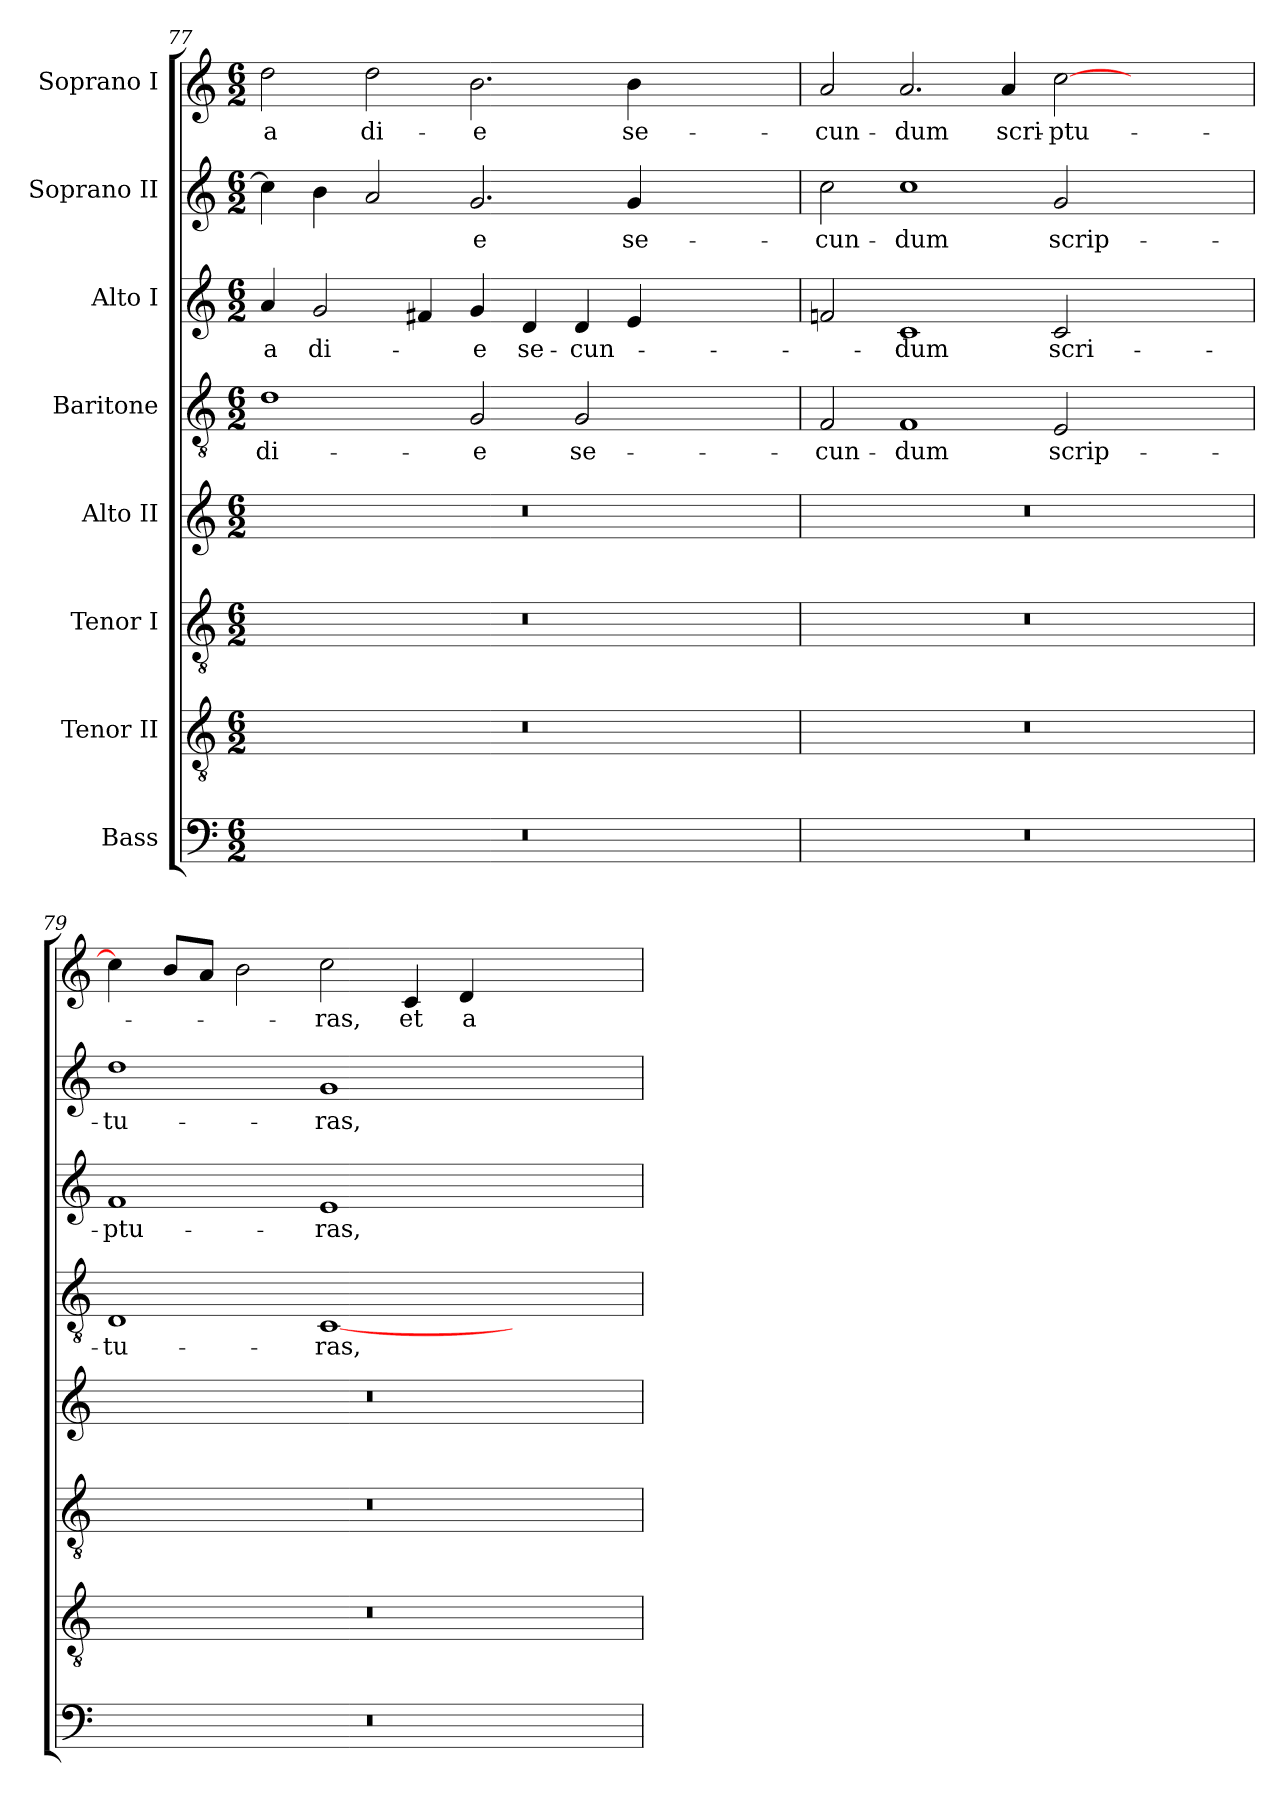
**kern	**kern	**kern	**kern	**kern	**text	**kern	**text	**kern	**text	**kern	**text
*part8	*part7	*part6	*part5	*part4	*part4	*part3	*part3	*part2	*part2	*part1	*part1
*staff8	*staff7	*staff6	*staff5	*staff4	*staff4	*staff3	*staff3	*staff2	*staff2	*staff1	*staff1
*I"Bass	*I"Tenor II	*I"Tenor I	*I"Alto II	*I"Baritone	*	*I"Alto I	*	*I"Soprano II	*	*I"Soprano I	*
*clefF4	*clefGv2	*clefGv2	*clefG2	*clefGv2	*	*clefG2	*	*clefG2	*	*clefG2	*
*ITrd7c12	*ITrd7c12	*ITrd7c12	*	*ITrd7c12	*	*	*	*	*	*	*
*k[]	*k[]	*k[]	*k[]	*k[]	*	*k[]	*	*k[]	*	*k[]	*
*C:	*C:	*C:	*C:	*C:	*	*C:	*	*C:	*	*C:	*
*M6/2	*M6/2	*M6/2	*M6/2	*M6/2	*	*M6/2	*	*M6/2	*	*M6/2	*
=77	=77	=77	=77	=77	=77	=77	=77	=77	=77	=77	=77
!LO:N:vis=1	!LO:N:vis=1	!LO:N:vis=1	!LO:N:vis=1	!	!	!	!	!	!	!	!
!	!	!	!	!	!LO:LY:b:color=#000000	!	!	!	!	!	!
!	!	!	!	!	!	!	!LO:LY:b:color=#000000	!	!	!	!
!	!	!	!	!	!	!	!	!	!	!	!LO:LY:b:color=#000000
0.r	0.r	0.r	0.r	1Di	di-	4ai/	-a	4cci\]	.	2ddi\	-a
!	!	!	!	!	!	!	!LO:LY:b:color=#000000	!	!	!	!
.	.	.	.	.	.	2gi/	di-	4bi\	.	.	.
!	!	!	!	!	!	!	!	!	!	!	!LO:LY:b:color=#000000
.	.	.	.	.	.	.	.	2ai/	.	2ddi\	di-
.	.	.	.	.	.	4f#Xi/	.	.	.	.	.
!	!	!	!	!	!LO:LY:b:color=#000000	!	!	!	!	!	!
!	!	!	!	!	!	!	!LO:LY:b:color=#000000	!	!	!	!
!	!	!	!	!	!	!	!	!	!LO:LY:b:color=#000000	!	!
!	!	!	!	!	!	!	!	!	!	!	!LO:LY:b:color=#000000
.	.	.	.	2GGi/	-e	4gi/	-e	2.gi/	-e	2.bi\	-e
!	!	!	!	!	!	!	!LO:LY:b:color=#000000	!	!	!	!
.	.	.	.	.	.	4di/	se-	.	.	.	.
!	!	!	!	!	!LO:LY:b:color=#000000	!	!	!	!	!	!
!	!	!	!	!	!	!	!LO:LY:b:color=#000000	!	!	!	!
.	.	.	.	2GGi/	se-	4di/	-cun-	.	.	.	.
!	!	!	!	!	!	!	!	!	!LO:LY:b:color=#000000	!	!
!	!	!	!	!	!	!	!	!	!	!	!LO:LY:b:color=#000000
.	.	.	.	.	.	4ei/	.	4gi/	se-	4bi\	se-
.	.	.	.	1ryy	.	1ryy	.	1ryy	.	1ryy	.
=78	=78	=78	=78	=78	=78	=78	=78	=78	=78	=78	=78
!LO:N:vis=1	!LO:N:vis=1	!LO:N:vis=1	!LO:N:vis=1	!	!	!	!	!	!	!	!
!	!	!	!	!	!LO:LY:b:color=#000000	!	!	!	!	!	!
!	!	!	!	!	!	!	!	!	!LO:LY:b:color=#000000	!	!
!	!	!	!	!	!	!	!	!	!	!	!LO:LY:b:color=#000000
0.r	0.r	0.r	0.r	2FFi/	-cun-	2fni/	.	2cci\	-cun-	2ai/	-cun-
!	!	!	!	!	!LO:LY:b:color=#000000	!	!	!	!	!	!
!	!	!	!	!	!	!	!LO:LY:b:color=#000000	!	!	!	!
!	!	!	!	!	!	!	!	!	!LO:LY:b:color=#000000	!	!
!	!	!	!	!	!	!	!	!	!	!	!LO:LY:b:color=#000000
.	.	.	.	1FFi	-dum	1ci	-dum	1cci	-dum	2.ai/	-dum
!	!	!	!	!	!	!	!	!	!	!	!LO:LY:b:color=#000000
.	.	.	.	.	.	.	.	.	.	4ai/	scri-
!	!	!	!	!	!LO:LY:b:color=#000000	!	!	!	!	!	!
!	!	!	!	!	!	!	!LO:LY:b:color=#000000	!	!	!	!
!	!	!	!	!	!	!	!	!	!LO:LY:b:color=#000000	!	!
!	!	!	!	!	!	!	!	!	!	!	!LO:LY:b:color=#000000
.	.	.	.	2EEi/	scrip-	2ci/	scri-	2gi/	scrip-	[>2cci\	-ptu-
.	.	.	.	1ryy	.	1ryy	.	1ryy	.	1ryy	.
=79	=79	=79	=79	=79	=79	=79	=79	=79	=79	=79	=79
!LO:N:vis=1	!LO:N:vis=1	!LO:N:vis=1	!LO:N:vis=1	!	!	!	!	!	!	!	!
!	!	!	!	!	!LO:LY:b:color=#000000	!	!	!	!	!	!
!	!	!	!	!	!	!	!LO:LY:b:color=#000000	!	!	!	!
!	!	!	!	!	!	!	!	!	!LO:LY:b:color=#000000	!	!
0.r	0.r	0.r	0.r	1DDi	-tu-	1fi	-ptu-	1ddi	-tu-	4cci\]	.
.	.	.	.	.	.	.	.	.	.	8bi/L	.
.	.	.	.	.	.	.	.	.	.	8ai/J	.
.	.	.	.	.	.	.	.	.	.	2bi\	.
!	!	!	!	!	!LO:LY:b:color=#000000	!	!	!	!	!	!
!	!	!	!	!	!	!	!LO:LY:b:color=#000000	!	!	!	!
!	!	!	!	!	!	!	!	!	!LO:LY:b:color=#000000	!	!
!	!	!	!	!	!	!	!	!	!	!	!LO:LY:b:color=#000000
.	.	.	.	[<1CCi	-ras,	1ei	-ras,	1gi	-ras,	2cci\	-ras,
!	!	!	!	!	!	!	!	!	!	!	!LO:LY:b:color=#000000
.	.	.	.	.	.	.	.	.	.	4ci/	et
!	!	!	!	!	!	!	!	!	!	!	!LO:LY:b:color=#000000
.	.	.	.	.	.	.	.	.	.	4di/	a-
.	.	.	.	1ryy	.	1ryy	.	1ryy	.	1ryy	.
=	=	=	=	=	=	=	=	=	=	=	=
*-	*-	*-	*-	*-	*-	*-	*-	*-	*-	*-	*-
